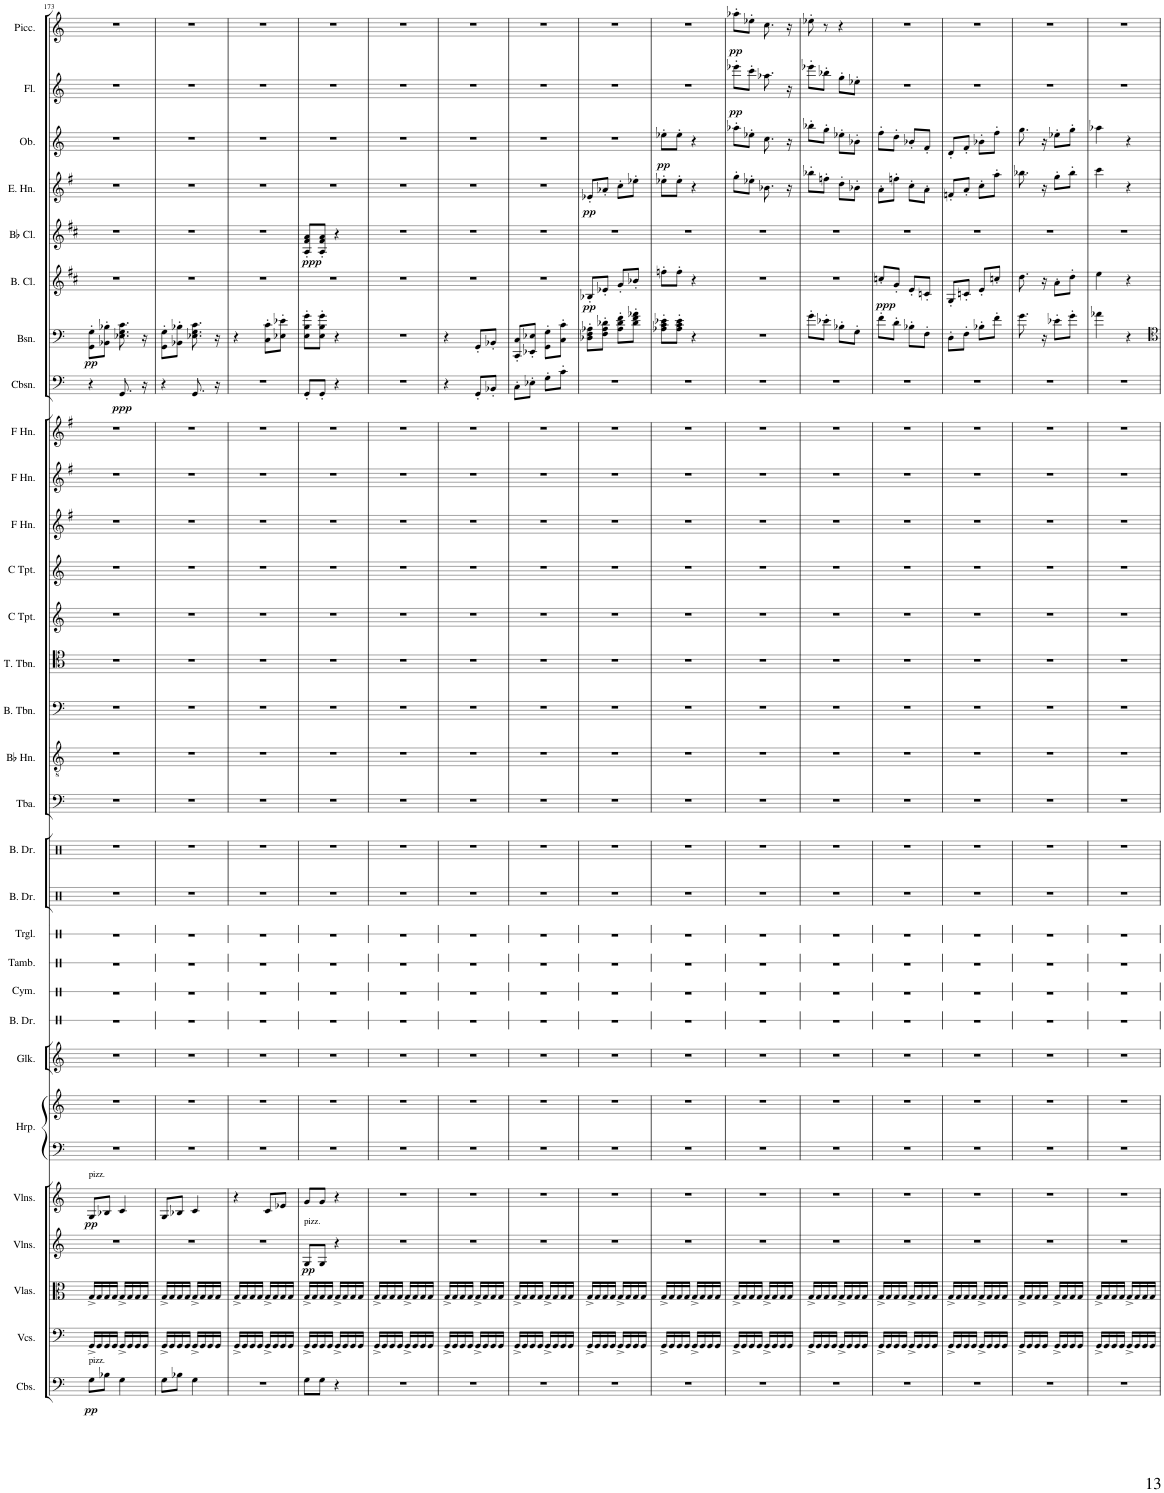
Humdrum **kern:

**kern	**dynam	**kern	**kern	**kern	**dynam	**kern	**dynam	**kern	**kern	**kern	**kern	**kern	**kern	**kern	**kern	**kern	**kern	**kern	**kern	**kern	**kern	**kern	**kern	**kern	**kern	**kern	**dynam	**kern	**dynam	**kern	**dynam	**kern	**dynam	**kern	**dynam	**kern	**dynam	**kern	**dynam	**kern	**dynam
*part30	*part30	*part29	*part28	*part27	*part27	*part26	*part26	*part25	*part25	*part24	*part23	*part22	*part21	*part20	*part19	*part18	*part17	*part16	*part15	*part14	*part13	*part12	*part11	*part10	*part9	*part8	*part8	*part7	*part7	*part6	*part6	*part5	*part5	*part4	*part4	*part3	*part3	*part2	*part2	*part1	*part1
*staff31	*staff31	*staff30	*staff29	*staff28	*staff28	*staff27	*staff27	*staff26	*staff25	*staff24	*staff23	*staff22	*staff21	*staff20	*staff19	*staff18	*staff17	*staff16	*staff15	*staff14	*staff13	*staff12	*staff11	*staff10	*staff9	*staff8	*staff8	*staff7	*staff7	*staff6	*staff6	*staff5	*staff5	*staff4	*staff4	*staff3	*staff3	*staff2	*staff2	*staff1	*staff1
*I"Contrabasses	*	*I"Violoncellos	*I"Violas	*I"Violins II	*	*I"Violins I	*	*I"Harps	*	*I"Glockenspiel	*I"Bass Drum	*I"Cymbal	*I"Tambourine	*I"Triangle	*I"Timpani II	*I"Timpani I	*I"Bass Tuba	*I"Tenor Tuba	*I"Bass Trombone	*I"Tenor Trombone	*I"C Trumpet	*I"C Trumpet	*I"Horn in F	*I"Horn in F	*I"Horn in F	*I"Contrabassoon	*	*I"Bassoon	*	*I"Bass Clarinet	*	*I"Bb Clarinet	*	*I"English Horn	*	*I"Oboe	*	*I"Flute	*	*I"Piccolo	*
*I'Cbs.	*	*I'Vcs.	*I'Vlas.	*I'Vlns.	*	*I'Vlns.	*	*I'Hrp.	*	*I'Glk.	*I'B. Dr.	*I'Cym.	*I'Tamb.	*I'Trgl.	*I'Timp.	*I'Timp.	*I'Tba.	*	*I'B. Tbn.	*I'T. Tbn.	*I'C Tpt.	*I'C Tpt.	*	*	*	*I'Cbsn.	*	*I'Bsn.	*	*I'B. Cl.	*	*I'Bb Cl.	*	*I'E. Hn.	*	*I'Ob.	*	*I'Fl.	*	*I'Picc.	*
!!LO:PB:g=z
*clefF4	*	*clefF4	*clefC3	*clefG2	*	*clefG2	*	*clefF4	*clefG2	*clefG2	*clefX	*clefX	*clefX	*clefX	*clefF4	*clefF4	*clefF4	*clefGv2	*clefF4	*clefC4	*clefG2	*clefG2	*clefG2	*clefG2	*clefG2	*clefF4	*	*clefF4	*	*clefG2	*	*clefG2	*	*clefG2	*	*clefG2	*	*clefG2	*	*clefG2	*
*Trd7c12	*	*	*	*	*	*	*	*	*	*Trd-14c-24	*	*	*	*	*	*	*	*Trd1c2	*	*	*	*	*Trd4c7	*Trd4c7	*Trd4c7	*Trd7c12	*	*	*	*Trd8c14	*	*Trd1c2	*	*Trd4c7	*	*	*	*	*	*Trd-7c-12	*
*k[]	*	*k[]	*k[]	*k[]	*	*k[]	*	*k[]	*k[]	*k[]	*k[]	*k[]	*k[]	*k[]	*k[]	*k[]	*k[]	*k[]	*k[]	*k[]	*k[]	*k[]	*k[f#]	*k[f#]	*k[f#]	*k[]	*	*k[]	*	*k[f#c#]	*	*k[f#c#]	*	*k[f#]	*	*k[]	*	*k[]	*	*k[]	*
*M2/4	*	*M2/4	*M2/4	*M2/4	*	*M2/4	*	*M2/4	*M2/4	*M2/4	*M2/4	*M2/4	*M2/4	*M2/4	*M2/4	*M2/4	*M2/4	*M2/4	*M2/4	*M2/4	*M2/4	*M2/4	*M2/4	*M2/4	*M2/4	*M2/4	*	*M2/4	*	*M2/4	*	*M2/4	*	*M2/4	*	*M2/4	*	*M2/4	*	*M2/4	*
=173	=173	=173	=173	=173	=173	=173	=173	=173	=173	=173	=173	=173	=173	=173	=173	=173	=173	=173	=173	=173	=173	=173	=173	=173	=173	=173	=173	=173	=173	=173	=173	=173	=173	=173	=173	=173	=173	=173	=173	=173	=173
!	!	!	!	!	!	!LO:TX:a:t=pizz.	!	!	!	!	!	!	!	!	!	!	!	!	!	!	!	!	!	!	!	!	!	!	!	!	!	!	!	!	!	!	!	!	!	!	!
!LO:TX:a:t=pizz.	!	!	!	!	!	!	!	!	!	!	!	!	!	!	!	!	!	!	!	!	!	!	!	!	!	!	!	!	!	!	!	!	!	!	!	!	!	!	!	!	!
!	!LO:DY:b	!	!	!	!	!	!LO:DY:b	!	!	!	!	!	!	!	!	!	!	!	!	!	!	!	!	!	!	!	!	!	!LO:DY:b	!	!	!	!	!	!	!	!	!	!	!	!
8G\L	pp	16GG^/LL	16G^/LL	2r	.	8G/L	pp	2r	2r	2r	2r	2r	2r	2r	2r	2r	2r	2r	2r	2r	2r	2r	2r	2r	2r	4r	.	8GG\' 8G\'L	pp	2r	.	2r	.	2r	.	2r	.	2r	.	2r	.
.	.	16GG/	16G/	.	.	.	.	.	.	.	.	.	.	.	.	.	.	.	.	.	.	.	.	.	.	.	.	.	.	.	.	.	.	.	.	.	.	.	.	.	.
8B-X\J	.	16GG/	16G/	.	.	8B-X/J	.	.	.	.	.	.	.	.	.	.	.	.	.	.	.	.	.	.	.	.	.	8BB-X\' 8B-X\'J	.	.	.	.	.	.	.	.	.	.	.	.	.
.	.	16GG/JJ	16G/JJ	.	.	.	.	.	.	.	.	.	.	.	.	.	.	.	.	.	.	.	.	.	.	.	.	.	.	.	.	.	.	.	.	.	.	.	.	.	.
!	!	!	!	!	!	!	!	!	!	!	!	!	!	!	!	!	!	!	!	!	!	!	!	!	!	!	!LO:DY:b	!	!	!	!	!	!	!	!	!	!	!	!	!	!
4G\	.	16GG^/LL	16G^/LL	.	.	4c/	.	.	.	.	.	.	.	.	.	.	.	.	.	.	.	.	.	.	.	8.GG/	ppp	8.E-X\ 8.G\ 8.c\	.	.	.	.	.	.	.	.	.	.	.	.	.
.	.	16GG/	16G/	.	.	.	.	.	.	.	.	.	.	.	.	.	.	.	.	.	.	.	.	.	.	.	.	.	.	.	.	.	.	.	.	.	.	.	.	.	.
.	.	16GG/	16G/	.	.	.	.	.	.	.	.	.	.	.	.	.	.	.	.	.	.	.	.	.	.	.	.	.	.	.	.	.	.	.	.	.	.	.	.	.	.
.	.	16GG/JJ	16G/JJ	.	.	.	.	.	.	.	.	.	.	.	.	.	.	.	.	.	.	.	.	.	.	16r	.	16r	.	.	.	.	.	.	.	.	.	.	.	.	.
=174	=174	=174	=174	=174	=174	=174	=174	=174	=174	=174	=174	=174	=174	=174	=174	=174	=174	=174	=174	=174	=174	=174	=174	=174	=174	=174	=174	=174	=174	=174	=174	=174	=174	=174	=174	=174	=174	=174	=174	=174	=174
8G\L	.	16GG^/LL	16G^/LL	2r	.	8G/L	.	2r	2r	2r	2r	2r	2r	2r	2r	2r	2r	2r	2r	2r	2r	2r	2r	2r	2r	4r	.	8GG\' 8G\'L	.	2r	.	2r	.	2r	.	2r	.	2r	.	2r	.
.	.	16GG/	16G/	.	.	.	.	.	.	.	.	.	.	.	.	.	.	.	.	.	.	.	.	.	.	.	.	.	.	.	.	.	.	.	.	.	.	.	.	.	.
8B-X\J	.	16GG/	16G/	.	.	8B-X/J	.	.	.	.	.	.	.	.	.	.	.	.	.	.	.	.	.	.	.	.	.	8BB-X\' 8B-X\'J	.	.	.	.	.	.	.	.	.	.	.	.	.
.	.	16GG/JJ	16G/JJ	.	.	.	.	.	.	.	.	.	.	.	.	.	.	.	.	.	.	.	.	.	.	.	.	.	.	.	.	.	.	.	.	.	.	.	.	.	.
4G\	.	16GG^/LL	16G^/LL	.	.	4c/	.	.	.	.	.	.	.	.	.	.	.	.	.	.	.	.	.	.	.	8.GG/	.	8.E-X\ 8.G\ 8.c\	.	.	.	.	.	.	.	.	.	.	.	.	.
.	.	16GG/	16G/	.	.	.	.	.	.	.	.	.	.	.	.	.	.	.	.	.	.	.	.	.	.	.	.	.	.	.	.	.	.	.	.	.	.	.	.	.	.
.	.	16GG/	16G/	.	.	.	.	.	.	.	.	.	.	.	.	.	.	.	.	.	.	.	.	.	.	.	.	.	.	.	.	.	.	.	.	.	.	.	.	.	.
.	.	16GG/JJ	16G/JJ	.	.	.	.	.	.	.	.	.	.	.	.	.	.	.	.	.	.	.	.	.	.	16r	.	16r	.	.	.	.	.	.	.	.	.	.	.	.	.
=175	=175	=175	=175	=175	=175	=175	=175	=175	=175	=175	=175	=175	=175	=175	=175	=175	=175	=175	=175	=175	=175	=175	=175	=175	=175	=175	=175	=175	=175	=175	=175	=175	=175	=175	=175	=175	=175	=175	=175	=175	=175
2r	.	16GG^/LL	16G^/LL	2r	.	4r	.	2r	2r	2r	2r	2r	2r	2r	2r	2r	2r	2r	2r	2r	2r	2r	2r	2r	2r	2r	.	4r	.	2r	.	2r	.	2r	.	2r	.	2r	.	2r	.
.	.	16GG/	16G/	.	.	.	.	.	.	.	.	.	.	.	.	.	.	.	.	.	.	.	.	.	.	.	.	.	.	.	.	.	.	.	.	.	.	.	.	.	.
.	.	16GG/	16G/	.	.	.	.	.	.	.	.	.	.	.	.	.	.	.	.	.	.	.	.	.	.	.	.	.	.	.	.	.	.	.	.	.	.	.	.	.	.
.	.	16GG/JJ	16G/JJ	.	.	.	.	.	.	.	.	.	.	.	.	.	.	.	.	.	.	.	.	.	.	.	.	.	.	.	.	.	.	.	.	.	.	.	.	.	.
.	.	16GG^/LL	16G^/LL	.	.	8c/L	.	.	.	.	.	.	.	.	.	.	.	.	.	.	.	.	.	.	.	.	.	8C\' 8c\'L	.	.	.	.	.	.	.	.	.	.	.	.	.
.	.	16GG/	16G/	.	.	.	.	.	.	.	.	.	.	.	.	.	.	.	.	.	.	.	.	.	.	.	.	.	.	.	.	.	.	.	.	.	.	.	.	.	.
.	.	16GG/	16G/	.	.	8e-X/J	.	.	.	.	.	.	.	.	.	.	.	.	.	.	.	.	.	.	.	.	.	8E-X\' 8e-X\'J	.	.	.	.	.	.	.	.	.	.	.	.	.
.	.	16GG/JJ	16G/JJ	.	.	.	.	.	.	.	.	.	.	.	.	.	.	.	.	.	.	.	.	.	.	.	.	.	.	.	.	.	.	.	.	.	.	.	.	.	.
=176	=176	=176	=176	=176	=176	=176	=176	=176	=176	=176	=176	=176	=176	=176	=176	=176	=176	=176	=176	=176	=176	=176	=176	=176	=176	=176	=176	=176	=176	=176	=176	=176	=176	=176	=176	=176	=176	=176	=176	=176	=176
!	!	!	!	!LO:TX:a:t=pizz.	!	!	!	!	!	!	!	!	!	!	!	!	!	!	!	!	!	!	!	!	!	!	!	!	!	!	!	!	!	!	!	!	!	!	!	!	!
!	!	!	!	!	!LO:DY:b	!	!	!	!	!	!	!	!	!	!	!	!	!	!	!	!	!	!	!	!	!	!	!	!	!	!	!	!LO:DY:b	!	!	!	!	!	!	!	!
8G\L	.	16GG^/LL	16G^/LL	8G/L	pp	8g/L	.	2r	2r	2r	2r	2r	2r	2r	2r	2r	2r	2r	2r	2r	2r	2r	2r	2r	2r	8GG'/L	.	8E\' 8B\' 8g\'L	.	2r	.	8A/' 8f#/' 8a/'L	ppp	2r	.	2r	.	2r	.	2r	.
.	.	16GG/	16G/	.	.	.	.	.	.	.	.	.	.	.	.	.	.	.	.	.	.	.	.	.	.	.	.	.	.	.	.	.	.	.	.	.	.	.	.	.	.
8G\J	.	16GG/	16G/	8G/J	.	8g/J	.	.	.	.	.	.	.	.	.	.	.	.	.	.	.	.	.	.	.	8GG'/J	.	8E\' 8B\' 8g\'J	.	.	.	8A/' 8f#/' 8a/'J	.	.	.	.	.	.	.	.	.
.	.	16GG/JJ	16G/JJ	.	.	.	.	.	.	.	.	.	.	.	.	.	.	.	.	.	.	.	.	.	.	.	.	.	.	.	.	.	.	.	.	.	.	.	.	.	.
4r	.	16GG^/LL	16G^/LL	4r	.	4r	.	.	.	.	.	.	.	.	.	.	.	.	.	.	.	.	.	.	.	4r	.	4r	.	.	.	4r	.	.	.	.	.	.	.	.	.
.	.	16GG/	16G/	.	.	.	.	.	.	.	.	.	.	.	.	.	.	.	.	.	.	.	.	.	.	.	.	.	.	.	.	.	.	.	.	.	.	.	.	.	.
.	.	16GG/	16G/	.	.	.	.	.	.	.	.	.	.	.	.	.	.	.	.	.	.	.	.	.	.	.	.	.	.	.	.	.	.	.	.	.	.	.	.	.	.
.	.	16GG/JJ	16G/JJ	.	.	.	.	.	.	.	.	.	.	.	.	.	.	.	.	.	.	.	.	.	.	.	.	.	.	.	.	.	.	.	.	.	.	.	.	.	.
=177	=177	=177	=177	=177	=177	=177	=177	=177	=177	=177	=177	=177	=177	=177	=177	=177	=177	=177	=177	=177	=177	=177	=177	=177	=177	=177	=177	=177	=177	=177	=177	=177	=177	=177	=177	=177	=177	=177	=177	=177	=177
2r	.	16GG^/LL	16G^/LL	2r	.	2r	.	2r	2r	2r	2r	2r	2r	2r	2r	2r	2r	2r	2r	2r	2r	2r	2r	2r	2r	2r	.	2r	.	2r	.	2r	.	2r	.	2r	.	2r	.	2r	.
.	.	16GG/	16G/	.	.	.	.	.	.	.	.	.	.	.	.	.	.	.	.	.	.	.	.	.	.	.	.	.	.	.	.	.	.	.	.	.	.	.	.	.	.
.	.	16GG/	16G/	.	.	.	.	.	.	.	.	.	.	.	.	.	.	.	.	.	.	.	.	.	.	.	.	.	.	.	.	.	.	.	.	.	.	.	.	.	.
.	.	16GG/JJ	16G/JJ	.	.	.	.	.	.	.	.	.	.	.	.	.	.	.	.	.	.	.	.	.	.	.	.	.	.	.	.	.	.	.	.	.	.	.	.	.	.
.	.	16GG^/LL	16G^/LL	.	.	.	.	.	.	.	.	.	.	.	.	.	.	.	.	.	.	.	.	.	.	.	.	.	.	.	.	.	.	.	.	.	.	.	.	.	.
.	.	16GG/	16G/	.	.	.	.	.	.	.	.	.	.	.	.	.	.	.	.	.	.	.	.	.	.	.	.	.	.	.	.	.	.	.	.	.	.	.	.	.	.
.	.	16GG/	16G/	.	.	.	.	.	.	.	.	.	.	.	.	.	.	.	.	.	.	.	.	.	.	.	.	.	.	.	.	.	.	.	.	.	.	.	.	.	.
.	.	16GG/JJ	16G/JJ	.	.	.	.	.	.	.	.	.	.	.	.	.	.	.	.	.	.	.	.	.	.	.	.	.	.	.	.	.	.	.	.	.	.	.	.	.	.
=178	=178	=178	=178	=178	=178	=178	=178	=178	=178	=178	=178	=178	=178	=178	=178	=178	=178	=178	=178	=178	=178	=178	=178	=178	=178	=178	=178	=178	=178	=178	=178	=178	=178	=178	=178	=178	=178	=178	=178	=178	=178
2r	.	16GG^/LL	16G^/LL	2r	.	2r	.	2r	2r	2r	2r	2r	2r	2r	2r	2r	2r	2r	2r	2r	2r	2r	2r	2r	2r	4r	.	4r	.	2r	.	2r	.	2r	.	2r	.	2r	.	2r	.
.	.	16GG/	16G/	.	.	.	.	.	.	.	.	.	.	.	.	.	.	.	.	.	.	.	.	.	.	.	.	.	.	.	.	.	.	.	.	.	.	.	.	.	.
.	.	16GG/	16G/	.	.	.	.	.	.	.	.	.	.	.	.	.	.	.	.	.	.	.	.	.	.	.	.	.	.	.	.	.	.	.	.	.	.	.	.	.	.
.	.	16GG/JJ	16G/JJ	.	.	.	.	.	.	.	.	.	.	.	.	.	.	.	.	.	.	.	.	.	.	.	.	.	.	.	.	.	.	.	.	.	.	.	.	.	.
.	.	16GG^/LL	16G^/LL	.	.	.	.	.	.	.	.	.	.	.	.	.	.	.	.	.	.	.	.	.	.	8GG'/L	.	8GG'/L	.	.	.	.	.	.	.	.	.	.	.	.	.
.	.	16GG/	16G/	.	.	.	.	.	.	.	.	.	.	.	.	.	.	.	.	.	.	.	.	.	.	.	.	.	.	.	.	.	.	.	.	.	.	.	.	.	.
.	.	16GG/	16G/	.	.	.	.	.	.	.	.	.	.	.	.	.	.	.	.	.	.	.	.	.	.	8BB-X'/J	.	8BB-X'/J	.	.	.	.	.	.	.	.	.	.	.	.	.
.	.	16GG/JJ	16G/JJ	.	.	.	.	.	.	.	.	.	.	.	.	.	.	.	.	.	.	.	.	.	.	.	.	.	.	.	.	.	.	.	.	.	.	.	.	.	.
=179	=179	=179	=179	=179	=179	=179	=179	=179	=179	=179	=179	=179	=179	=179	=179	=179	=179	=179	=179	=179	=179	=179	=179	=179	=179	=179	=179	=179	=179	=179	=179	=179	=179	=179	=179	=179	=179	=179	=179	=179	=179
2r	.	16GG^/LL	16G^/LL	2r	.	2r	.	2r	2r	2r	2r	2r	2r	2r	2r	2r	2r	2r	2r	2r	2r	2r	2r	2r	2r	8C'\L	.	8CC/' 8C/'L	.	2r	.	2r	.	2r	.	2r	.	2r	.	2r	.
.	.	16GG/	16G/	.	.	.	.	.	.	.	.	.	.	.	.	.	.	.	.	.	.	.	.	.	.	.	.	.	.	.	.	.	.	.	.	.	.	.	.	.	.
.	.	16GG/	16G/	.	.	.	.	.	.	.	.	.	.	.	.	.	.	.	.	.	.	.	.	.	.	8E-X'\J	.	8EE-X/' 8E-X/'J	.	.	.	.	.	.	.	.	.	.	.	.	.
.	.	16GG/JJ	16G/JJ	.	.	.	.	.	.	.	.	.	.	.	.	.	.	.	.	.	.	.	.	.	.	.	.	.	.	.	.	.	.	.	.	.	.	.	.	.	.
.	.	16GG^/LL	16G^/LL	.	.	.	.	.	.	.	.	.	.	.	.	.	.	.	.	.	.	.	.	.	.	8G'\L	.	8GG\' 8G\'L	.	.	.	.	.	.	.	.	.	.	.	.	.
.	.	16GG/	16G/	.	.	.	.	.	.	.	.	.	.	.	.	.	.	.	.	.	.	.	.	.	.	.	.	.	.	.	.	.	.	.	.	.	.	.	.	.	.
.	.	16GG/	16G/	.	.	.	.	.	.	.	.	.	.	.	.	.	.	.	.	.	.	.	.	.	.	8c'\J	.	8C\' 8c\'J	.	.	.	.	.	.	.	.	.	.	.	.	.
.	.	16GG/JJ	16G/JJ	.	.	.	.	.	.	.	.	.	.	.	.	.	.	.	.	.	.	.	.	.	.	.	.	.	.	.	.	.	.	.	.	.	.	.	.	.	.
=180	=180	=180	=180	=180	=180	=180	=180	=180	=180	=180	=180	=180	=180	=180	=180	=180	=180	=180	=180	=180	=180	=180	=180	=180	=180	=180	=180	=180	=180	=180	=180	=180	=180	=180	=180	=180	=180	=180	=180	=180	=180
!	!	!	!	!	!	!	!	!	!	!	!	!	!	!	!	!	!	!	!	!	!	!	!	!	!	!	!	!	!	!	!LO:DY:b	!	!	!	!LO:DY:b	!	!	!	!	!	!
2r	.	16GG^/LL	16G^/LL	2r	.	2r	.	2r	2r	2r	2r	2r	2r	2r	2r	2r	2r	2r	2r	2r	2r	2r	2r	2r	2r	2r	.	8D-X\' 8F\' 8A-X\'L	.	8B-X'/L	pp	2r	.	8e-X'/L	pp	2r	.	2r	.	2r	.
.	.	16GG/	16G/	.	.	.	.	.	.	.	.	.	.	.	.	.	.	.	.	.	.	.	.	.	.	.	.	.	.	.	.	.	.	.	.	.	.	.	.	.	.
.	.	16GG/	16G/	.	.	.	.	.	.	.	.	.	.	.	.	.	.	.	.	.	.	.	.	.	.	.	.	8F\' 8A-\' 8d-X\'J	.	8e-X'/J	.	.	.	8a-X'/J	.	.	.	.	.	.	.
.	.	16GG/JJ	16G/JJ	.	.	.	.	.	.	.	.	.	.	.	.	.	.	.	.	.	.	.	.	.	.	.	.	.	.	.	.	.	.	.	.	.	.	.	.	.	.
.	.	16GG^/LL	16G^/LL	.	.	.	.	.	.	.	.	.	.	.	.	.	.	.	.	.	.	.	.	.	.	.	.	8A-\' 8d-\' 8f\'L	.	8g'/L	.	.	.	8cc'\L	.	.	.	.	.	.	.
.	.	16GG/	16G/	.	.	.	.	.	.	.	.	.	.	.	.	.	.	.	.	.	.	.	.	.	.	.	.	.	.	.	.	.	.	.	.	.	.	.	.	.	.
.	.	16GG/	16G/	.	.	.	.	.	.	.	.	.	.	.	.	.	.	.	.	.	.	.	.	.	.	.	.	8d-\' 8f\' 8a-X\'J	.	8b-X'/J	.	.	.	8ee-X'\J	.	.	.	.	.	.	.
.	.	16GG/JJ	16G/JJ	.	.	.	.	.	.	.	.	.	.	.	.	.	.	.	.	.	.	.	.	.	.	.	.	.	.	.	.	.	.	.	.	.	.	.	.	.	.
=181	=181	=181	=181	=181	=181	=181	=181	=181	=181	=181	=181	=181	=181	=181	=181	=181	=181	=181	=181	=181	=181	=181	=181	=181	=181	=181	=181	=181	=181	=181	=181	=181	=181	=181	=181	=181	=181	=181	=181	=181	=181
!	!	!	!	!	!	!	!	!	!	!	!	!	!	!	!	!	!	!	!	!	!	!	!	!	!	!	!	!	!	!	!	!	!	!	!	!	!LO:DY:b	!	!	!	!
2r	.	16GG^/LL	16G^/LL	2r	.	2r	.	2r	2r	2r	2r	2r	2r	2r	2r	2r	2r	2r	2r	2r	2r	2r	2r	2r	2r	2r	.	8A-X\' 8c\' 8e-X\'L	.	8ffn'\L	.	2r	.	8ee-X'\L	.	8ee-X'\L	pp	2r	.	2r	.
.	.	16GG/	16G/	.	.	.	.	.	.	.	.	.	.	.	.	.	.	.	.	.	.	.	.	.	.	.	.	.	.	.	.	.	.	.	.	.	.	.	.	.	.
.	.	16GG/	16G/	.	.	.	.	.	.	.	.	.	.	.	.	.	.	.	.	.	.	.	.	.	.	.	.	8A-\' 8c\' 8e-\'J	.	8ff'\J	.	.	.	8ee-'\J	.	8ee-'\J	.	.	.	.	.
.	.	16GG/JJ	16G/JJ	.	.	.	.	.	.	.	.	.	.	.	.	.	.	.	.	.	.	.	.	.	.	.	.	.	.	.	.	.	.	.	.	.	.	.	.	.	.
.	.	16GG^/LL	16G^/LL	.	.	.	.	.	.	.	.	.	.	.	.	.	.	.	.	.	.	.	.	.	.	.	.	4r	.	4r	.	.	.	4r	.	4r	.	.	.	.	.
.	.	16GG/	16G/	.	.	.	.	.	.	.	.	.	.	.	.	.	.	.	.	.	.	.	.	.	.	.	.	.	.	.	.	.	.	.	.	.	.	.	.	.	.
.	.	16GG/	16G/	.	.	.	.	.	.	.	.	.	.	.	.	.	.	.	.	.	.	.	.	.	.	.	.	.	.	.	.	.	.	.	.	.	.	.	.	.	.
.	.	16GG/JJ	16G/JJ	.	.	.	.	.	.	.	.	.	.	.	.	.	.	.	.	.	.	.	.	.	.	.	.	.	.	.	.	.	.	.	.	.	.	.	.	.	.
=182	=182	=182	=182	=182	=182	=182	=182	=182	=182	=182	=182	=182	=182	=182	=182	=182	=182	=182	=182	=182	=182	=182	=182	=182	=182	=182	=182	=182	=182	=182	=182	=182	=182	=182	=182	=182	=182	=182	=182	=182	=182
!	!	!	!	!	!	!	!	!	!	!	!	!	!	!	!	!	!	!	!	!	!	!	!	!	!	!	!	!	!	!	!	!	!	!	!	!	!	!	!LO:DY:b	!	!LO:DY:b
2r	.	16GG^/LL	16G^/LL	2r	.	2r	.	2r	2r	2r	2r	2r	2r	2r	2r	2r	2r	2r	2r	2r	2r	2r	2r	2r	2r	2r	.	2r	.	2r	.	2r	.	8gg'\L	.	8aa-X'\L	.	8eee-X'\L	pp	8aa-X'\L	pp
.	.	16GG/	16G/	.	.	.	.	.	.	.	.	.	.	.	.	.	.	.	.	.	.	.	.	.	.	.	.	.	.	.	.	.	.	.	.	.	.	.	.	.	.
.	.	16GG/	16G/	.	.	.	.	.	.	.	.	.	.	.	.	.	.	.	.	.	.	.	.	.	.	.	.	.	.	.	.	.	.	8ee-X'\J	.	8ee-X'\J	.	8ccc'\J	.	8ee-X'\J	.
.	.	16GG/JJ	16G/JJ	.	.	.	.	.	.	.	.	.	.	.	.	.	.	.	.	.	.	.	.	.	.	.	.	.	.	.	.	.	.	.	.	.	.	.	.	.	.
.	.	16GG^/LL	16G^/LL	.	.	.	.	.	.	.	.	.	.	.	.	.	.	.	.	.	.	.	.	.	.	.	.	.	.	.	.	.	.	8.b-X\	.	8.cc\	.	8.aa-X\	.	8.cc\	.
.	.	16GG/	16G/	.	.	.	.	.	.	.	.	.	.	.	.	.	.	.	.	.	.	.	.	.	.	.	.	.	.	.	.	.	.	.	.	.	.	.	.	.	.
.	.	16GG/	16G/	.	.	.	.	.	.	.	.	.	.	.	.	.	.	.	.	.	.	.	.	.	.	.	.	.	.	.	.	.	.	.	.	.	.	.	.	.	.
.	.	16GG/JJ	16G/JJ	.	.	.	.	.	.	.	.	.	.	.	.	.	.	.	.	.	.	.	.	.	.	.	.	.	.	.	.	.	.	16r	.	16r	.	16r	.	16r	.
=183	=183	=183	=183	=183	=183	=183	=183	=183	=183	=183	=183	=183	=183	=183	=183	=183	=183	=183	=183	=183	=183	=183	=183	=183	=183	=183	=183	=183	=183	=183	=183	=183	=183	=183	=183	=183	=183	=183	=183	=183	=183
2r	.	16GG^/LL	16G^/LL	2r	.	2r	.	2r	2r	2r	2r	2r	2r	2r	2r	2r	2r	2r	2r	2r	2r	2r	2r	2r	2r	2r	.	8g'\L	.	2r	.	2r	.	8bb-X'\L	.	8bb-X'\L	.	8eee-X'\L	.	8ee-X'\	.
.	.	16GG/	16G/	.	.	.	.	.	.	.	.	.	.	.	.	.	.	.	.	.	.	.	.	.	.	.	.	.	.	.	.	.	.	.	.	.	.	.	.	.	.
.	.	16GG/	16G/	.	.	.	.	.	.	.	.	.	.	.	.	.	.	.	.	.	.	.	.	.	.	.	.	8e-X'\J	.	.	.	.	.	8ffn'\J	.	8gg'\J	.	8bb-X'\J	.	8r	.
.	.	16GG/JJ	16G/JJ	.	.	.	.	.	.	.	.	.	.	.	.	.	.	.	.	.	.	.	.	.	.	.	.	.	.	.	.	.	.	.	.	.	.	.	.	.	.
.	.	16GG^/LL	16G^/LL	.	.	.	.	.	.	.	.	.	.	.	.	.	.	.	.	.	.	.	.	.	.	.	.	8B-X'\L	.	.	.	.	.	8dd'\L	.	8ee-X'\L	.	8gg'\L	.	4r	.
.	.	16GG/	16G/	.	.	.	.	.	.	.	.	.	.	.	.	.	.	.	.	.	.	.	.	.	.	.	.	.	.	.	.	.	.	.	.	.	.	.	.	.	.
.	.	16GG/	16G/	.	.	.	.	.	.	.	.	.	.	.	.	.	.	.	.	.	.	.	.	.	.	.	.	8G'\J	.	.	.	.	.	8b-X'\J	.	8b-X'\J	.	8ee-X'\J	.	.	.
.	.	16GG/JJ	16G/JJ	.	.	.	.	.	.	.	.	.	.	.	.	.	.	.	.	.	.	.	.	.	.	.	.	.	.	.	.	.	.	.	.	.	.	.	.	.	.
=184	=184	=184	=184	=184	=184	=184	=184	=184	=184	=184	=184	=184	=184	=184	=184	=184	=184	=184	=184	=184	=184	=184	=184	=184	=184	=184	=184	=184	=184	=184	=184	=184	=184	=184	=184	=184	=184	=184	=184	=184	=184
!	!	!	!	!	!	!	!	!	!	!	!	!	!	!	!	!	!	!	!	!	!	!	!	!	!	!	!	!	!	!	!LO:DY:b	!	!	!	!	!	!	!	!	!	!
2r	.	16GG^/LL	16G^/LL	2r	.	2r	.	2r	2r	2r	2r	2r	2r	2r	2r	2r	2r	2r	2r	2r	2r	2r	2r	2r	2r	2r	.	8f'\L	.	8ccn'/L	ppp	2r	.	8a'\L	.	8ff'\L	.	2r	.	2r	.
.	.	16GG/	16G/	.	.	.	.	.	.	.	.	.	.	.	.	.	.	.	.	.	.	.	.	.	.	.	.	.	.	.	.	.	.	.	.	.	.	.	.	.	.
.	.	16GG/	16G/	.	.	.	.	.	.	.	.	.	.	.	.	.	.	.	.	.	.	.	.	.	.	.	.	8d'\J	.	8g'/J	.	.	.	8ffn'\J	.	8dd'\J	.	.	.	.	.
.	.	16GG/JJ	16G/JJ	.	.	.	.	.	.	.	.	.	.	.	.	.	.	.	.	.	.	.	.	.	.	.	.	.	.	.	.	.	.	.	.	.	.	.	.	.	.
.	.	16GG^/LL	16G^/LL	.	.	.	.	.	.	.	.	.	.	.	.	.	.	.	.	.	.	.	.	.	.	.	.	8B-X'\L	.	8e'/L	.	.	.	8cc'\L	.	8b-X'/L	.	.	.	.	.
.	.	16GG/	16G/	.	.	.	.	.	.	.	.	.	.	.	.	.	.	.	.	.	.	.	.	.	.	.	.	.	.	.	.	.	.	.	.	.	.	.	.	.	.
.	.	16GG/	16G/	.	.	.	.	.	.	.	.	.	.	.	.	.	.	.	.	.	.	.	.	.	.	.	.	8F'\J	.	8cn'/J	.	.	.	8a'\J	.	8f'/J	.	.	.	.	.
.	.	16GG/JJ	16G/JJ	.	.	.	.	.	.	.	.	.	.	.	.	.	.	.	.	.	.	.	.	.	.	.	.	.	.	.	.	.	.	.	.	.	.	.	.	.	.
=185	=185	=185	=185	=185	=185	=185	=185	=185	=185	=185	=185	=185	=185	=185	=185	=185	=185	=185	=185	=185	=185	=185	=185	=185	=185	=185	=185	=185	=185	=185	=185	=185	=185	=185	=185	=185	=185	=185	=185	=185	=185
2r	.	16GG^/LL	16G^/LL	2r	.	2r	.	2r	2r	2r	2r	2r	2r	2r	2r	2r	2r	2r	2r	2r	2r	2r	2r	2r	2r	2r	.	8D'\L	.	8G'/L	.	2r	.	8fn'/L	.	8d'/L	.	2r	.	2r	.
.	.	16GG/	16G/	.	.	.	.	.	.	.	.	.	.	.	.	.	.	.	.	.	.	.	.	.	.	.	.	.	.	.	.	.	.	.	.	.	.	.	.	.	.
.	.	16GG/	16G/	.	.	.	.	.	.	.	.	.	.	.	.	.	.	.	.	.	.	.	.	.	.	.	.	8F'\J	.	8cn'/J	.	.	.	8a'/J	.	8f'/J	.	.	.	.	.
.	.	16GG/JJ	16G/JJ	.	.	.	.	.	.	.	.	.	.	.	.	.	.	.	.	.	.	.	.	.	.	.	.	.	.	.	.	.	.	.	.	.	.	.	.	.	.
.	.	16GG^/LL	16G^/LL	.	.	.	.	.	.	.	.	.	.	.	.	.	.	.	.	.	.	.	.	.	.	.	.	8B-X'\L	.	8e'/L	.	.	.	8cc'\L	.	8b-X'\L	.	.	.	.	.
.	.	16GG/	16G/	.	.	.	.	.	.	.	.	.	.	.	.	.	.	.	.	.	.	.	.	.	.	.	.	.	.	.	.	.	.	.	.	.	.	.	.	.	.
.	.	16GG/	16G/	.	.	.	.	.	.	.	.	.	.	.	.	.	.	.	.	.	.	.	.	.	.	.	.	8f'\J	.	8ccn'/J	.	.	.	8aa'\J	.	8ff'\J	.	.	.	.	.
.	.	16GG/JJ	16G/JJ	.	.	.	.	.	.	.	.	.	.	.	.	.	.	.	.	.	.	.	.	.	.	.	.	.	.	.	.	.	.	.	.	.	.	.	.	.	.
=186	=186	=186	=186	=186	=186	=186	=186	=186	=186	=186	=186	=186	=186	=186	=186	=186	=186	=186	=186	=186	=186	=186	=186	=186	=186	=186	=186	=186	=186	=186	=186	=186	=186	=186	=186	=186	=186	=186	=186	=186	=186
2r	.	16GG^/LL	16G^/LL	2r	.	2r	.	2r	2r	2r	2r	2r	2r	2r	2r	2r	2r	2r	2r	2r	2r	2r	2r	2r	2r	2r	.	8.g\	.	8.dd\	.	2r	.	8.bb-X\	.	8.gg\	.	2r	.	2r	.
.	.	16GG/	16G/	.	.	.	.	.	.	.	.	.	.	.	.	.	.	.	.	.	.	.	.	.	.	.	.	.	.	.	.	.	.	.	.	.	.	.	.	.	.
.	.	16GG/	16G/	.	.	.	.	.	.	.	.	.	.	.	.	.	.	.	.	.	.	.	.	.	.	.	.	.	.	.	.	.	.	.	.	.	.	.	.	.	.
.	.	16GG/JJ	16G/JJ	.	.	.	.	.	.	.	.	.	.	.	.	.	.	.	.	.	.	.	.	.	.	.	.	16r	.	16r	.	.	.	16r	.	16r	.	.	.	.	.
.	.	16GG^/LL	16G^/LL	.	.	.	.	.	.	.	.	.	.	.	.	.	.	.	.	.	.	.	.	.	.	.	.	8e-X'\L	.	8a'\L	.	.	.	8gg'\L	.	8ee-X'\L	.	.	.	.	.
.	.	16GG/	16G/	.	.	.	.	.	.	.	.	.	.	.	.	.	.	.	.	.	.	.	.	.	.	.	.	.	.	.	.	.	.	.	.	.	.	.	.	.	.
.	.	16GG/	16G/	.	.	.	.	.	.	.	.	.	.	.	.	.	.	.	.	.	.	.	.	.	.	.	.	8g'\J	.	8dd'\J	.	.	.	8bb-'\J	.	8gg'\J	.	.	.	.	.
.	.	16GG/JJ	16G/JJ	.	.	.	.	.	.	.	.	.	.	.	.	.	.	.	.	.	.	.	.	.	.	.	.	.	.	.	.	.	.	.	.	.	.	.	.	.	.
=187	=187	=187	=187	=187	=187	=187	=187	=187	=187	=187	=187	=187	=187	=187	=187	=187	=187	=187	=187	=187	=187	=187	=187	=187	=187	=187	=187	=187	=187	=187	=187	=187	=187	=187	=187	=187	=187	=187	=187	=187	=187
2r	.	16GG^/LL	16G^/LL	2r	.	2r	.	2r	2r	2r	2r	2r	2r	2r	2r	2r	2r	2r	2r	2r	2r	2r	2r	2r	2r	2r	.	4a-X\	.	4ee\	.	2r	.	4ccc\	.	4aa-X\	.	2r	.	2r	.
.	.	16GG/	16G/	.	.	.	.	.	.	.	.	.	.	.	.	.	.	.	.	.	.	.	.	.	.	.	.	.	.	.	.	.	.	.	.	.	.	.	.	.	.
.	.	16GG/	16G/	.	.	.	.	.	.	.	.	.	.	.	.	.	.	.	.	.	.	.	.	.	.	.	.	.	.	.	.	.	.	.	.	.	.	.	.	.	.
.	.	16GG/JJ	16G/JJ	.	.	.	.	.	.	.	.	.	.	.	.	.	.	.	.	.	.	.	.	.	.	.	.	.	.	.	.	.	.	.	.	.	.	.	.	.	.
.	.	16GG^/LL	16G^/LL	.	.	.	.	.	.	.	.	.	.	.	.	.	.	.	.	.	.	.	.	.	.	.	.	4r	.	4r	.	.	.	4r	.	4r	.	.	.	.	.
.	.	16GG/	16G/	.	.	.	.	.	.	.	.	.	.	.	.	.	.	.	.	.	.	.	.	.	.	.	.	.	.	.	.	.	.	.	.	.	.	.	.	.	.
.	.	16GG/	16G/	.	.	.	.	.	.	.	.	.	.	.	.	.	.	.	.	.	.	.	.	.	.	.	.	.	.	.	.	.	.	.	.	.	.	.	.	.	.
.	.	16GG/JJ	16G/JJ	.	.	.	.	.	.	.	.	.	.	.	.	.	.	.	.	.	.	.	.	.	.	.	.	.	.	.	.	.	.	.	.	.	.	.	.	.	.
=	=	=	=	=	=	=	=	=	=	=	=	=	=	=	=	=	=	=	=	=	=	=	=	=	=	=	=	=	=	=	=	=	=	=	=	=	=	=	=	=	=
*-	*-	*-	*-	*-	*-	*-	*-	*-	*-	*-	*-	*-	*-	*-	*-	*-	*-	*-	*-	*-	*-	*-	*-	*-	*-	*-	*-	*-	*-	*-	*-	*-	*-	*-	*-	*-	*-	*-	*-	*-	*-
